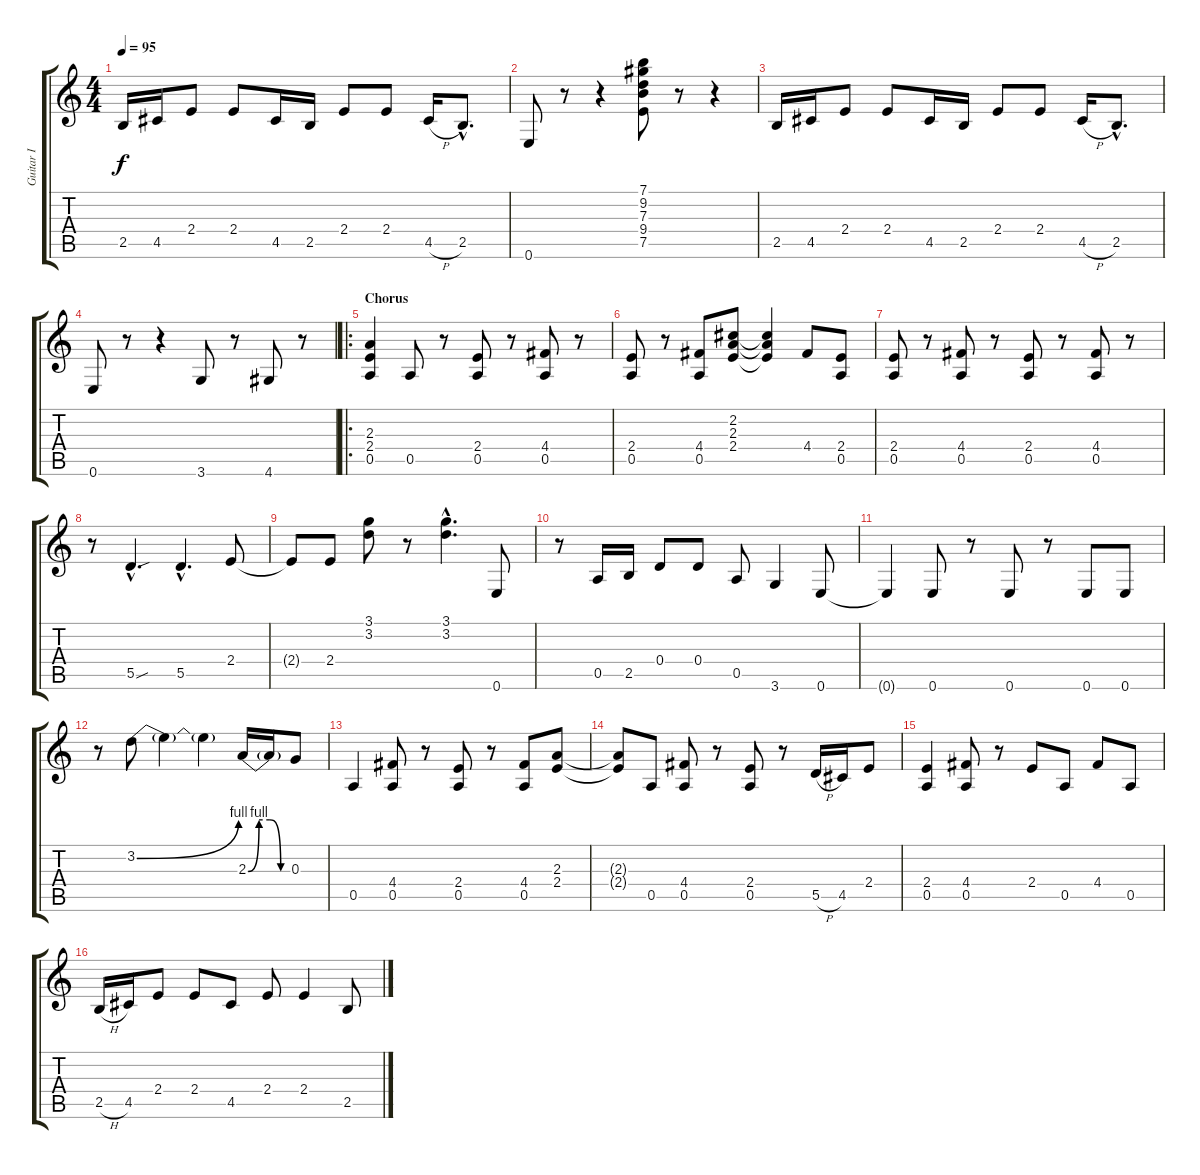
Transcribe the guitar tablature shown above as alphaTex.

\track ("Guitar I" "Guitar I") {instrument distortionguitar}
\staff {score tabs}
\tuning (E4 B3 G3 D3 A2 E2) {hide}
\ts (4 4)
\tempo 95
\clef g2
\ks c
2.5.16{dy f instrument distortionguitar} 4.5.16 2.4.8 2.4.8 4.5.16 2.5.16 2.4.8 2.4.8 4.5{h}.16 2.5{hac}.8{d} |
0.6.8 r.8 r.4 (7.1 9.2 7.3 9.4 7.5).8 r.8 r.4 |
2.5.16 4.5.16 2.4.8 2.4.8 4.5.16 2.5.16 2.4.8 2.4.8 4.5{h}.16 2.5{hac}.8{d} |
0.6.8 r.8 r.4 3.6.8 r.8 4.6.8 r.8 |
\ro
\section ("" "Chorus")
(2.3 2.4 0.5).4 0.5.8 r.8 (2.4 0.5).8 r.8 (4.4 0.5).8 r.8 |
(2.4 0.5).8 r.8 (4.4 0.5).8 (2.2 2.3 2.4).8 (2.2{t} 2.3{t} 2.4{t}).4 4.4.8 (2.4 0.5).8 |
(2.4 0.5).8 r.8 (4.4 0.5).8 r.8 (2.4 0.5).8 r.8 (4.4 0.5).8 r.8 |
r.8 5.5{sou hac}.4{d} 5.5{hac}.4{d} 2.4.8 |
2.4{t}.8 2.4.8 (3.1 3.2).8 r.8 (3.1{hac} 3.2{hac}).4{d} 0.6.8 |
r.8 0.5.16 2.5.16 0.4.8 0.4.8 0.5.8 3.6.4 0.6.8 |
0.6{t}.4 0.6.8 r.8 0.6.8 r.8 0.6.8 0.6.8 |
r.8 3.2{be (bend 0 0 60 4)}.8 3.2{t}.4 3.2{t}.4 2.3{be (custom 0 0 15 4 30 4 45 0 60 0)}.16 2.3{t}.16 0.3.8 |
0.5.4 (4.4 0.5).8 r.8 (2.4 0.5).8 r.8 (4.4 0.5).8 (2.3 2.4).8 |
(2.3{t} 2.4{t}).8 0.5.8 (4.4 0.5).8 r.8 (2.4 0.5).8 r.8 5.5{h}.16 4.5.16 2.4.8 |
(2.4 0.5).4 (4.4 0.5).8 r.8 2.4.8 0.5.8 4.4.8 0.5.8 |
2.5{h}.16 4.5.16 2.4.8 2.4.8 4.5.8 2.4.8 2.4.4 2.5.8
